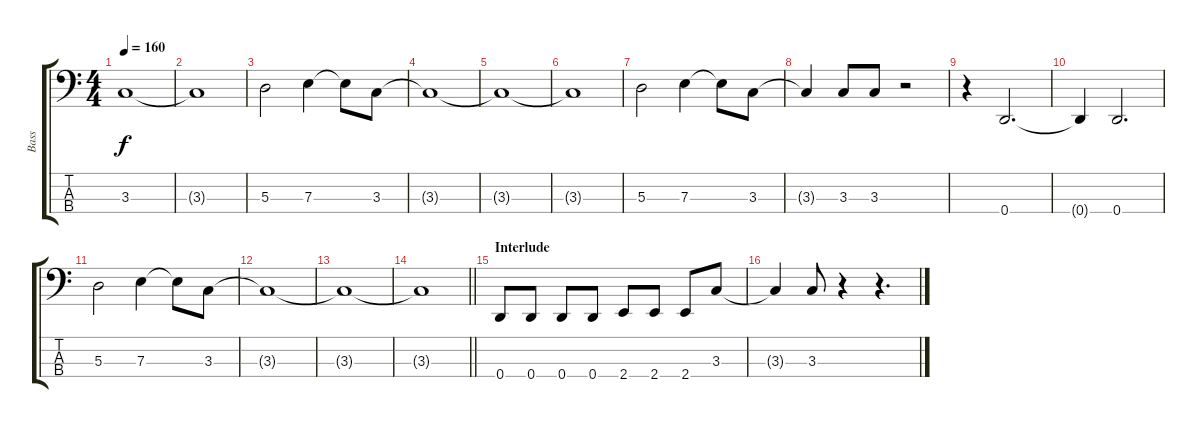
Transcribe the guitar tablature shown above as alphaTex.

\track ("Bass" "Bass") {instrument electricbassfinger}
\staff {score tabs}
\tuning (G2 D2 A1 D1) {hide}
\ts (4 4)
\tempo 160
\clef f4
\ks c
3.3{t}.1{dy f} |
3.3{t}.1 |
5.3.2 7.3.4 7.3{t}.8 3.3.8 |
3.3{t}.1 |
3.3{t}.1 |
3.3{t}.1 |
5.3.2 7.3.4 7.3{t}.8 3.3.8 |
3.3{t}.4 3.3.8 3.3.8 r.2 |
r.4 0.4.2{d} |
0.4{t}.4 0.4.2{d} |
5.3.2 7.3.4 7.3{t}.8 3.3.8 |
3.3{t}.1 |
3.3{t}.1 |
\barLineRight lightlight
3.3{t}.1 |
\section ("" "Interlude")
0.4.8 0.4.8 0.4.8 0.4.8 2.4.8 2.4.8 2.4.8 3.3.8 |
3.3{t}.4 3.3.8 r.4 r.4{d}
